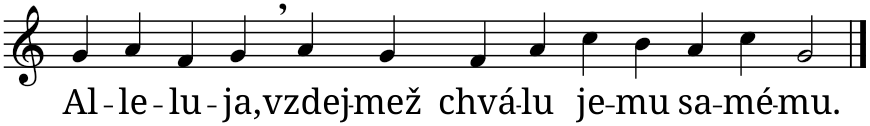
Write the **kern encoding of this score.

**kern	**text
*part1	*part1
*staff1	*staff1
*I"Piano	*
*I'Pno.	*
!!LO:PB:g=z
*clefG2	*
*k[]	*
*M5/1	*
=43	=43
!	!LO:LY:b
4g/	Al-
!	!LO:LY:b
4a/	-le-
!	!LO:LY:b
4f/	-lu-
!	!LO:LY:b
4g,/	-ja,
!	!LO:LY:b
4a/	vzdej-
!	!LO:LY:b
4g/	-mež
!	!LO:LY:b
4f/	chvá-
!	!LO:LY:b
4a/	-lu
!	!LO:LY:b
4cc\	je-
!	!LO:LY:b
4b\	-mu
!	!LO:LY:b
4a/	sa-
!	!LO:LY:b
4cc\	-mé-
!	!LO:LY:b
2g/	-mu.
==	==
*-	*-
